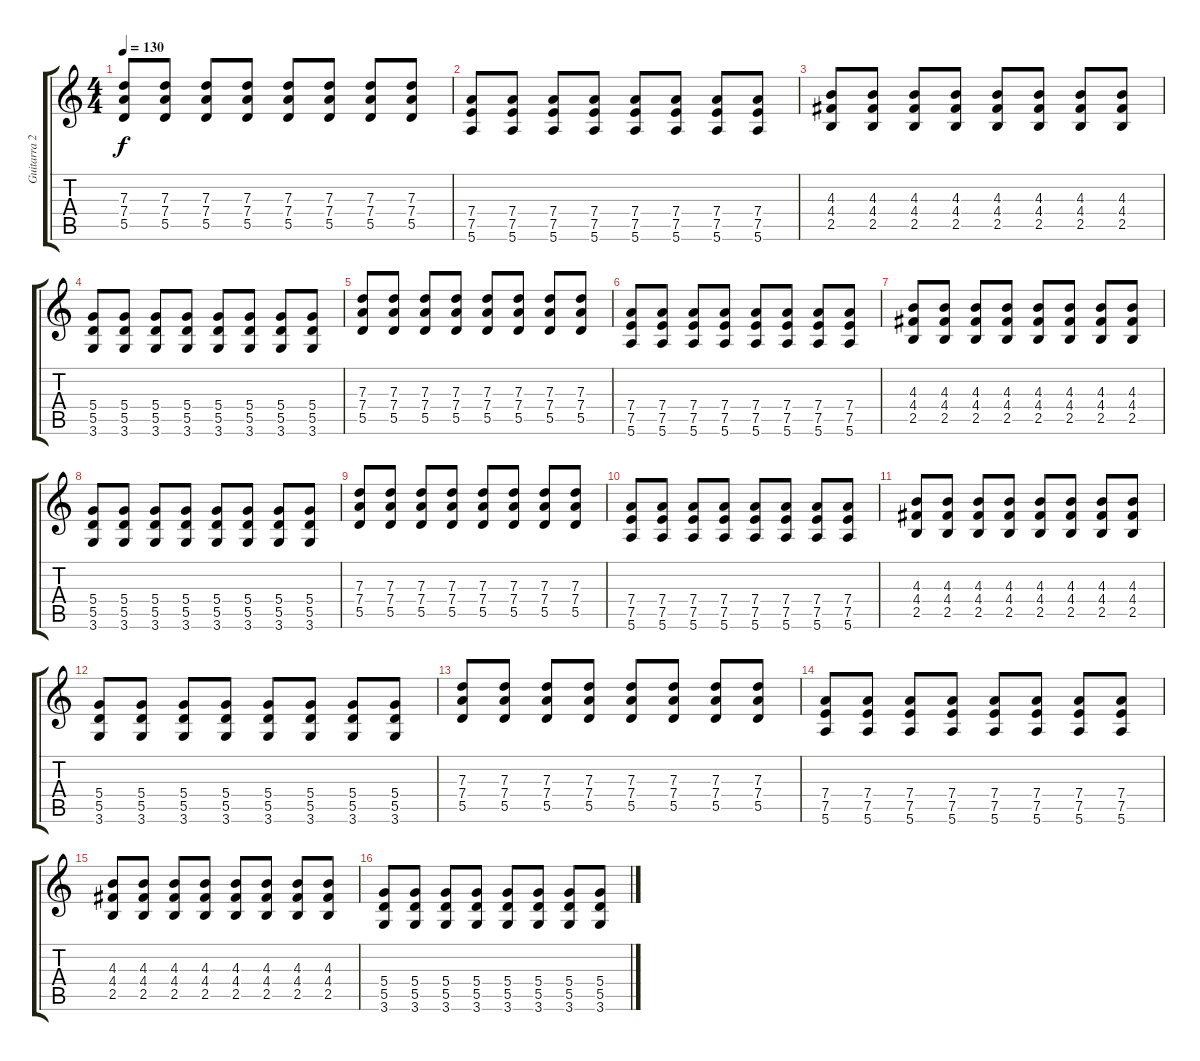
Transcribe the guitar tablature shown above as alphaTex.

\track ("Guitarra 2" "Guitarra 2") {instrument distortionguitar}
\staff {score tabs}
\tuning (E4 B3 G3 D3 A2 E2) {hide}
\ts (4 4)
\tempo 130
\clef g2
\ks c
(7.3 7.4 5.5).8{dy f} (7.3 7.4 5.5).8 (7.3 7.4 5.5).8 (7.3 7.4 5.5).8 (7.3 7.4 5.5).8 (7.3 7.4 5.5).8 (7.3 7.4 5.5).8 (7.3 7.4 5.5).8 |
(7.4 7.5 5.6).8 (7.4 7.5 5.6).8 (7.4 7.5 5.6).8 (7.4 7.5 5.6).8 (7.4 7.5 5.6).8 (7.4 7.5 5.6).8 (7.4 7.5 5.6).8 (7.4 7.5 5.6).8 |
(4.3 4.4 2.5).8 (4.3 4.4 2.5).8 (4.3 4.4 2.5).8 (4.3 4.4 2.5).8 (4.3 4.4 2.5).8 (4.3 4.4 2.5).8 (4.3 4.4 2.5).8 (4.3 4.4 2.5).8 |
(5.4 5.5 3.6).8 (5.4 5.5 3.6).8 (5.4 5.5 3.6).8 (5.4 5.5 3.6).8 (5.4 5.5 3.6).8 (5.4 5.5 3.6).8 (5.4 5.5 3.6).8 (5.4 5.5 3.6).8 |
(7.3 7.4 5.5).8 (7.3 7.4 5.5).8 (7.3 7.4 5.5).8 (7.3 7.4 5.5).8 (7.3 7.4 5.5).8 (7.3 7.4 5.5).8 (7.3 7.4 5.5).8 (7.3 7.4 5.5).8 |
(7.4 7.5 5.6).8 (7.4 7.5 5.6).8 (7.4 7.5 5.6).8 (7.4 7.5 5.6).8 (7.4 7.5 5.6).8 (7.4 7.5 5.6).8 (7.4 7.5 5.6).8 (7.4 7.5 5.6).8 |
(4.3 4.4 2.5).8 (4.3 4.4 2.5).8 (4.3 4.4 2.5).8 (4.3 4.4 2.5).8 (4.3 4.4 2.5).8 (4.3 4.4 2.5).8 (4.3 4.4 2.5).8 (4.3 4.4 2.5).8 |
(5.4 5.5 3.6).8 (5.4 5.5 3.6).8 (5.4 5.5 3.6).8 (5.4 5.5 3.6).8 (5.4 5.5 3.6).8 (5.4 5.5 3.6).8 (5.4 5.5 3.6).8 (5.4 5.5 3.6).8 |
(7.3 7.4 5.5).8 (7.3 7.4 5.5).8 (7.3 7.4 5.5).8 (7.3 7.4 5.5).8 (7.3 7.4 5.5).8 (7.3 7.4 5.5).8 (7.3 7.4 5.5).8 (7.3 7.4 5.5).8 |
(7.4 7.5 5.6).8 (7.4 7.5 5.6).8 (7.4 7.5 5.6).8 (7.4 7.5 5.6).8 (7.4 7.5 5.6).8 (7.4 7.5 5.6).8 (7.4 7.5 5.6).8 (7.4 7.5 5.6).8 |
(4.3 4.4 2.5).8 (4.3 4.4 2.5).8 (4.3 4.4 2.5).8 (4.3 4.4 2.5).8 (4.3 4.4 2.5).8 (4.3 4.4 2.5).8 (4.3 4.4 2.5).8 (4.3 4.4 2.5).8 |
(5.4 5.5 3.6).8 (5.4 5.5 3.6).8 (5.4 5.5 3.6).8 (5.4 5.5 3.6).8 (5.4 5.5 3.6).8 (5.4 5.5 3.6).8 (5.4 5.5 3.6).8 (5.4 5.5 3.6).8 |
(7.3 7.4 5.5).8 (7.3 7.4 5.5).8 (7.3 7.4 5.5).8 (7.3 7.4 5.5).8 (7.3 7.4 5.5).8 (7.3 7.4 5.5).8 (7.3 7.4 5.5).8 (7.3 7.4 5.5).8 |
(7.4 7.5 5.6).8 (7.4 7.5 5.6).8 (7.4 7.5 5.6).8 (7.4 7.5 5.6).8 (7.4 7.5 5.6).8 (7.4 7.5 5.6).8 (7.4 7.5 5.6).8 (7.4 7.5 5.6).8 |
(4.3 4.4 2.5).8 (4.3 4.4 2.5).8 (4.3 4.4 2.5).8 (4.3 4.4 2.5).8 (4.3 4.4 2.5).8 (4.3 4.4 2.5).8 (4.3 4.4 2.5).8 (4.3 4.4 2.5).8 |
(5.4 5.5 3.6).8 (5.4 5.5 3.6).8 (5.4 5.5 3.6).8 (5.4 5.5 3.6).8 (5.4 5.5 3.6).8 (5.4 5.5 3.6).8 (5.4 5.5 3.6).8 (5.4 5.5 3.6).8
